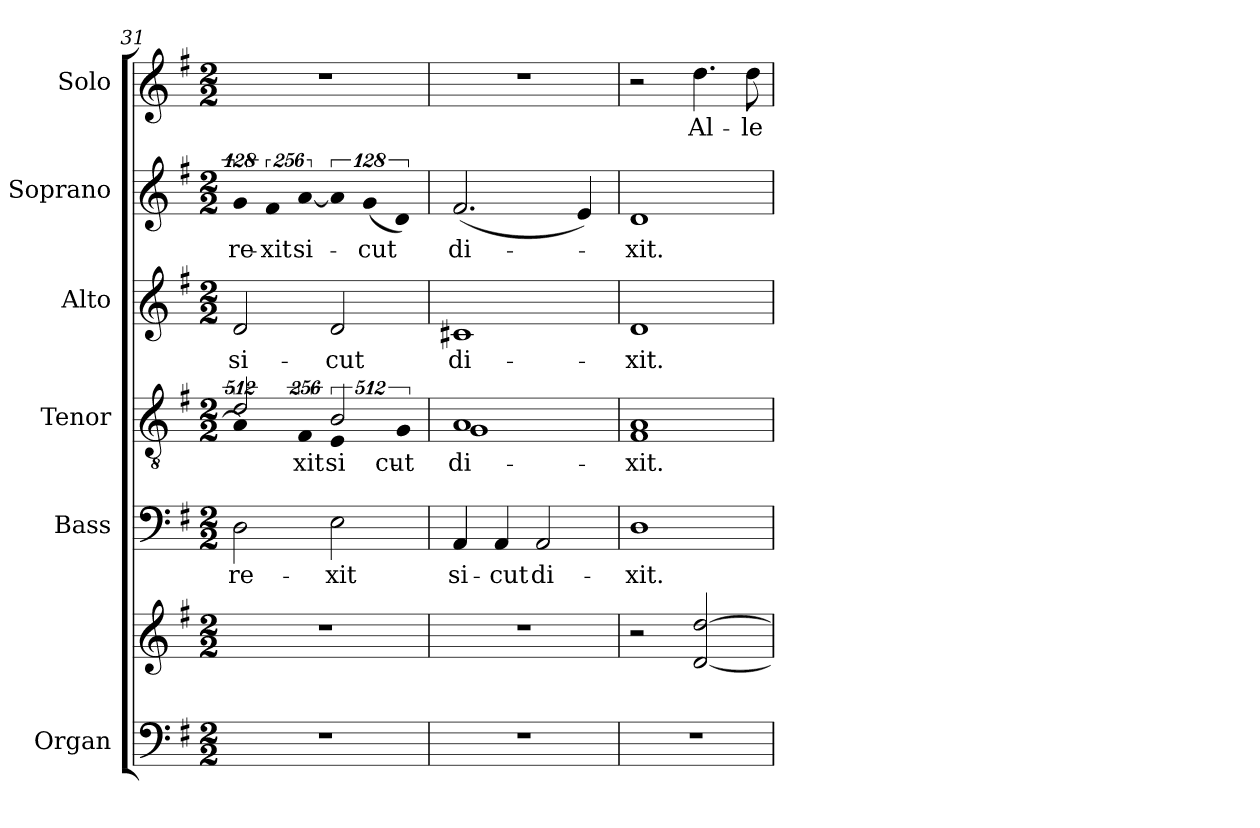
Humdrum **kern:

**kern	**kern	**kern	**text	**kern	**text	**kern	**text	**kern	**text	**kern	**text
*part6	*part6	*part5	*part5	*part4	*part4	*part3	*part3	*part2	*part2	*part1	*part1
*staff7	*staff6	*staff5	*staff5	*staff4	*staff4	*staff3	*staff3	*staff2	*staff2	*staff1	*staff1
*I"Organ	*	*I"Bass	*	*I"Tenor	*	*I"Alto	*	*I"Soprano	*	*I"Solo	*
*I'Org.	*	*I'B.	*	*I'T.	*	*I'A.	*	*I'S.	*	*I'Solo	*
*clefF4	*clefG2	*clefF4	*	*clefGv2	*	*clefG2	*	*clefG2	*	*clefG2	*
*	*	*	*	*ITrd7c12	*	*	*	*	*	*	*
*k[f#]	*k[f#]	*k[f#]	*	*k[f#]	*	*k[f#]	*	*k[f#]	*	*k[f#]	*
*G:	*G:	*G:	*	*G:	*	*G:	*	*G:	*	*G:	*
*M2/2	*M2/2	*M2/2	*	*M2/2	*	*M2/2	*	*M2/2	*	*M2/2	*
=31	=31	=31	=31	=31	=31	=31	=31	=31	=31	=31	=31
*	*	*	*	*^	*	*	*	*	*	*	*
!	!	!	!LO:LY:b:color=#000000	!	!LO:N:vis=2	!	!	!	!	!	!	!
!	!	!	!	!	!	!	!	!LO:LY:b:color=#000000	!LO:N:vis=4	!	!	!
!	!	!	!	!	!	!	!	!	!	!LO:LY:b:color=#000000	!	!
1r	1r	2Di\	-re-	2Di/	1024%341AAi\]	.	2di/	si-	512%85gi/	-re-	1r	.
!	!	!	!	!	!	!	!	!	!LO:N:vis=4	!	!	!
!	!	!	!	!	!	!	!	!	!	!LO:LY:b:color=#000000	!	!
.	.	.	.	.	.	.	.	.	1024%171f#i/	-xit	.	.
!	!	!	!	!	!LO:N:vis=4	!	!	!	!	!	!	!
!	!	!	!	!	!	!LO:LY:b:color=#000000	!	!	!LO:N:vis=4	!	!	!
!	!	!	!	!	!	!	!	!	!	!LO:LY:b:color=#000000	!	!
.	.	.	.	.	1024%171FF#i\	-xit	.	.	[<1024%171ai/	si-	.	.
!	!	!	!LO:LY:b:color=#000000	!	!LO:N:vis=2	!	!	!	!	!	!	!
!	!	!	!	!	!	!LO:LY:b:color=#000000	!	!	!	!	!	!
!	!	!	!	!	!	!	!	!LO:LY:b:color=#000000	!LO:N:vis=4	!	!	!
.	.	2Ei\	-xit	2BBi/	1024%341EEi\	si-	2di/	-cut	512%85ai/]	.	.	.
!	!	!	!	!	!	!	!	!	!LO:N:vis=4	!	!	!
!	!	!	!	!	!	!	!	!	!	!LO:LY:b:color=#000000	!	!
.	.	.	.	.	.	.	.	.	(1024%171gi/	-cut	.	.
!	!	!	!	!	!LO:N:vis=4	!	!	!	!	!	!	!
!	!	!	!	!	!	!LO:LY:b:color=#000000	!	!	!LO:N:vis=4	!	!	!
.	.	.	.	.	1024%171GGi\	-cut	.	.	1024%171di/)	.	.	.
=32	=32	=32	=32	=32	=32	=32	=32	=32	=32	=32	=32	=32
!	!	!	!LO:LY:b:color=#000000	!	!	!	!	!	!	!	!	!
!	!	!	!	!	!	!LO:LY:b:color=#000000	!	!	!	!	!	!
!	!	!	!	!	!	!	!	!LO:LY:b:color=#000000	!	!	!	!
!	!	!	!	!	!	!	!	!	!	!LO:LY:b:color=#000000	!	!
1r	1r	4AAi/	si-	1AAi	1GGi	di-	1c#Xi	di-	(2.f#i/	di-	1r	.
!	!	!	!LO:LY:b:color=#000000	!	!	!	!	!	!	!	!	!
.	.	4AAi/	-cut	.	.	.	.	.	.	.	.	.
!	!	!	!LO:LY:b:color=#000000	!	!	!	!	!	!	!	!	!
.	.	2AAi/	di-	.	.	.	.	.	.	.	.	.
.	.	.	.	.	.	.	.	.	4ei/)	.	.	.
=33	=33	=33	=33	=33	=33	=33	=33	=33	=33	=33	=33	=33
!	!	!	!LO:LY:b:color=#000000	!	!	!	!	!	!	!	!	!
!	!	!	!	!	!	!LO:LY:b:color=#000000	!	!	!	!	!	!
!	!	!	!	!	!	!	!	!LO:LY:b:color=#000000	!	!	!	!
!	!	!	!	!	!	!	!	!	!	!LO:LY:b:color=#000000	!	!
1r	2r	1Di	-xit.	1AAi	1FF#i	-xit.	1di	-xit.	1di	-xit.	2r	.
!	!	!	!	!	!	!	!	!	!	!	!	!LO:LY:b:color=#000000
.	[<2di/ [>2ddi	.	.	.	.	.	.	.	.	.	4.ddi\	Al-
!	!	!	!	!	!	!	!	!	!	!	!	!LO:LY:b:color=#000000
.	.	.	.	.	.	.	.	.	.	.	8ddi\	-le-
*	*	*	*	*v	*v	*	*	*	*	*	*	*
=	=	=	=	=	=	=	=	=	=	=	=
*-	*-	*-	*-	*-	*-	*-	*-	*-	*-	*-	*-
